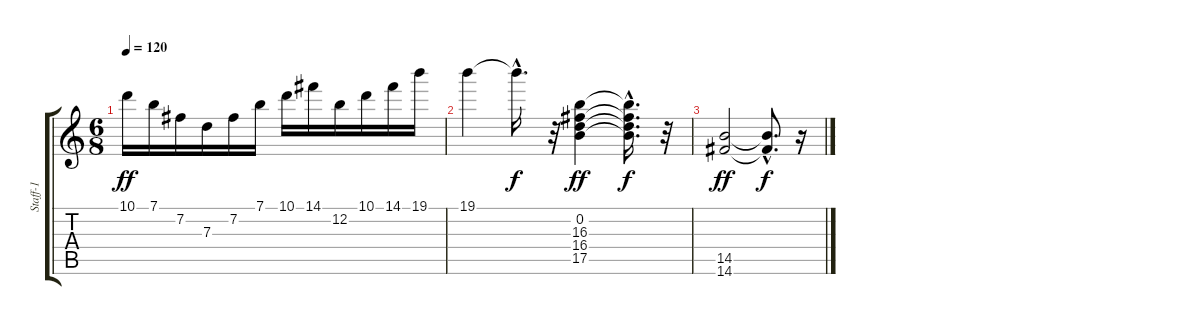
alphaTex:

\track ("Staff-1" "Staff-1") {instrument acousticguitarnylon}
\staff {score tabs}
\tuning (E4 B3 G3 D3 A2 E2) {hide}
\ts (6 8)
\tempo 120
\clef g2
\ks c
10.1.16{dy ff} 7.1.16 7.2.16 7.3.16 7.2.16 7.1.16 10.1.16 14.1.16 12.2.16 10.1.16 14.1.16 19.1.16 |
19.1.4 19.1{hac t}.16{d dy f} r.32 (0.2 16.3 16.4 17.5).4{dy ff} (0.2{hac t} 16.3{hac t} 16.4{hac t} 17.5{hac t}).16{d dy f} r.32 |
(14.5 14.6).2{dy ff} (14.5{hac t} 14.6{hac t}).8{d dy f} r.16
